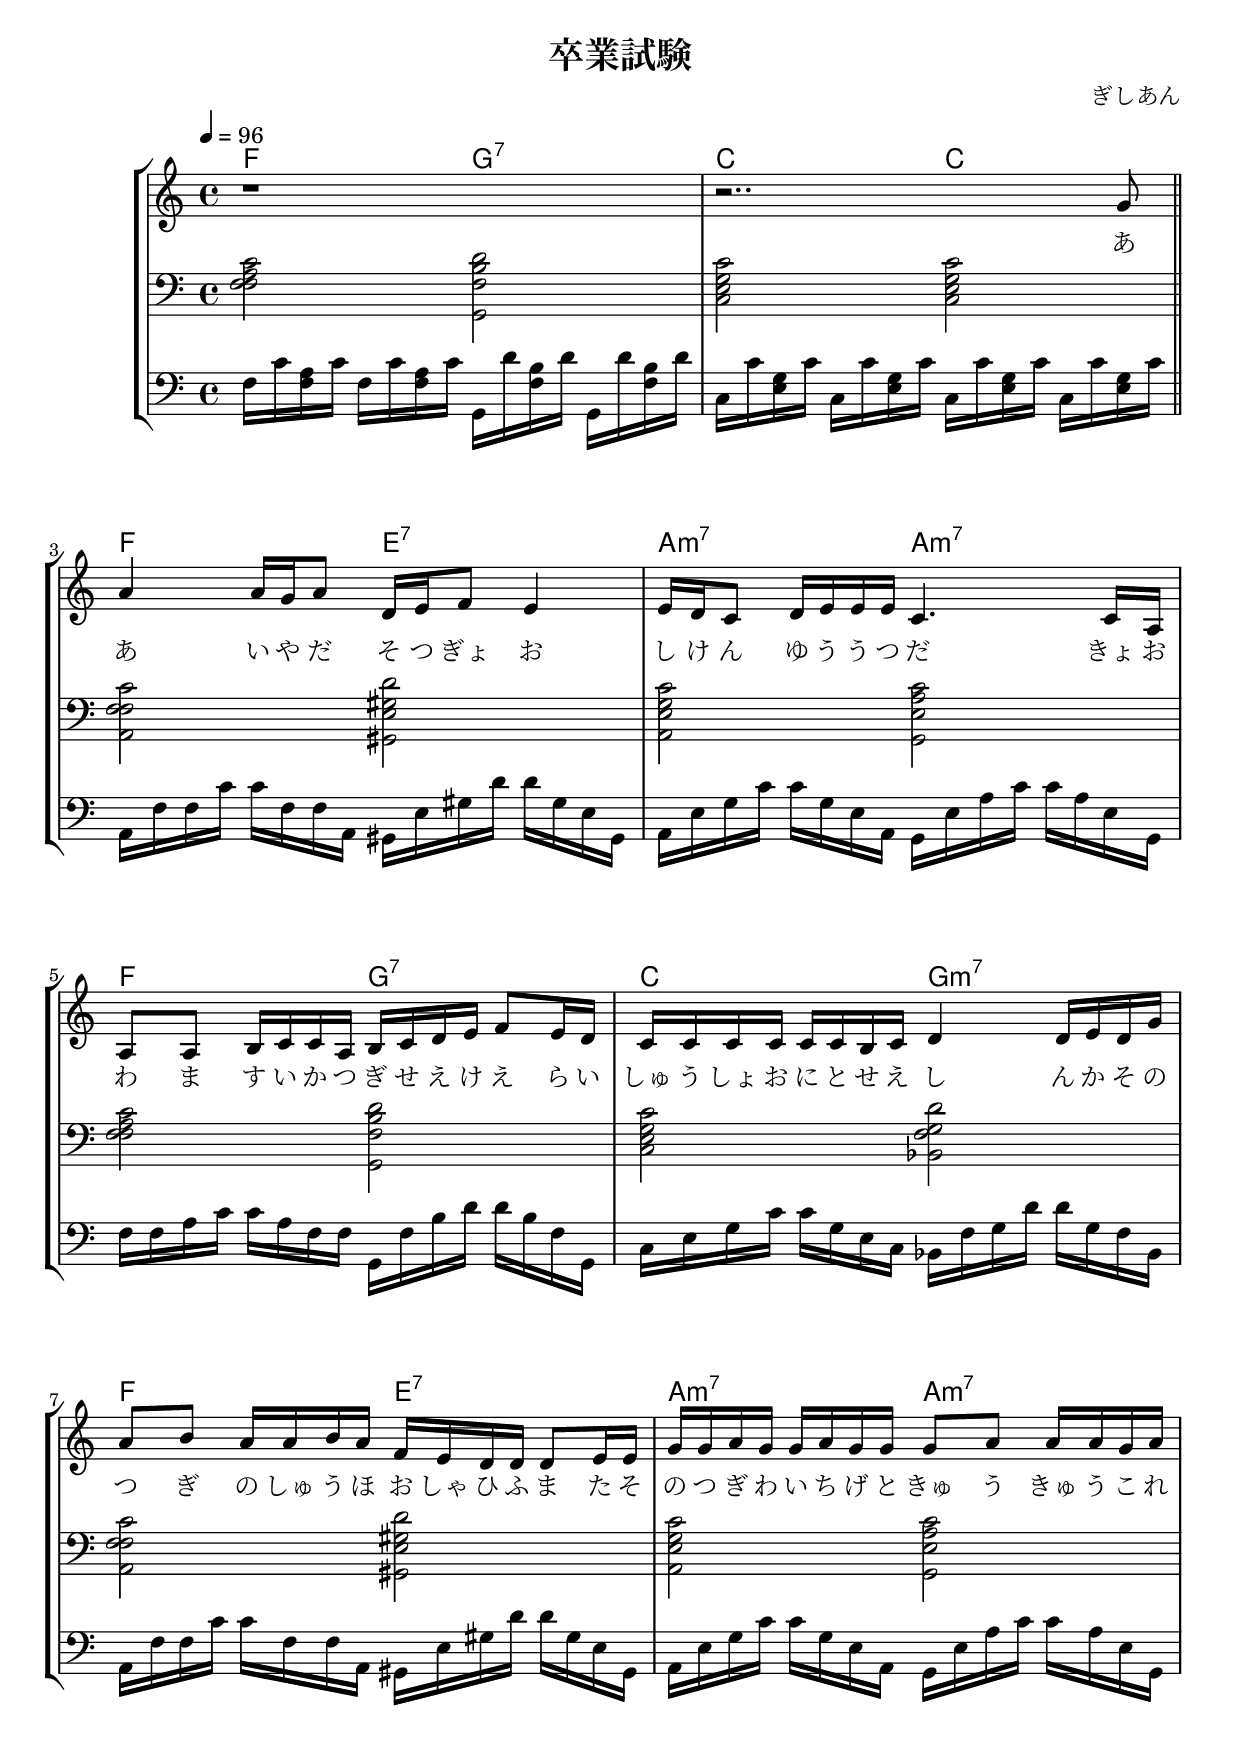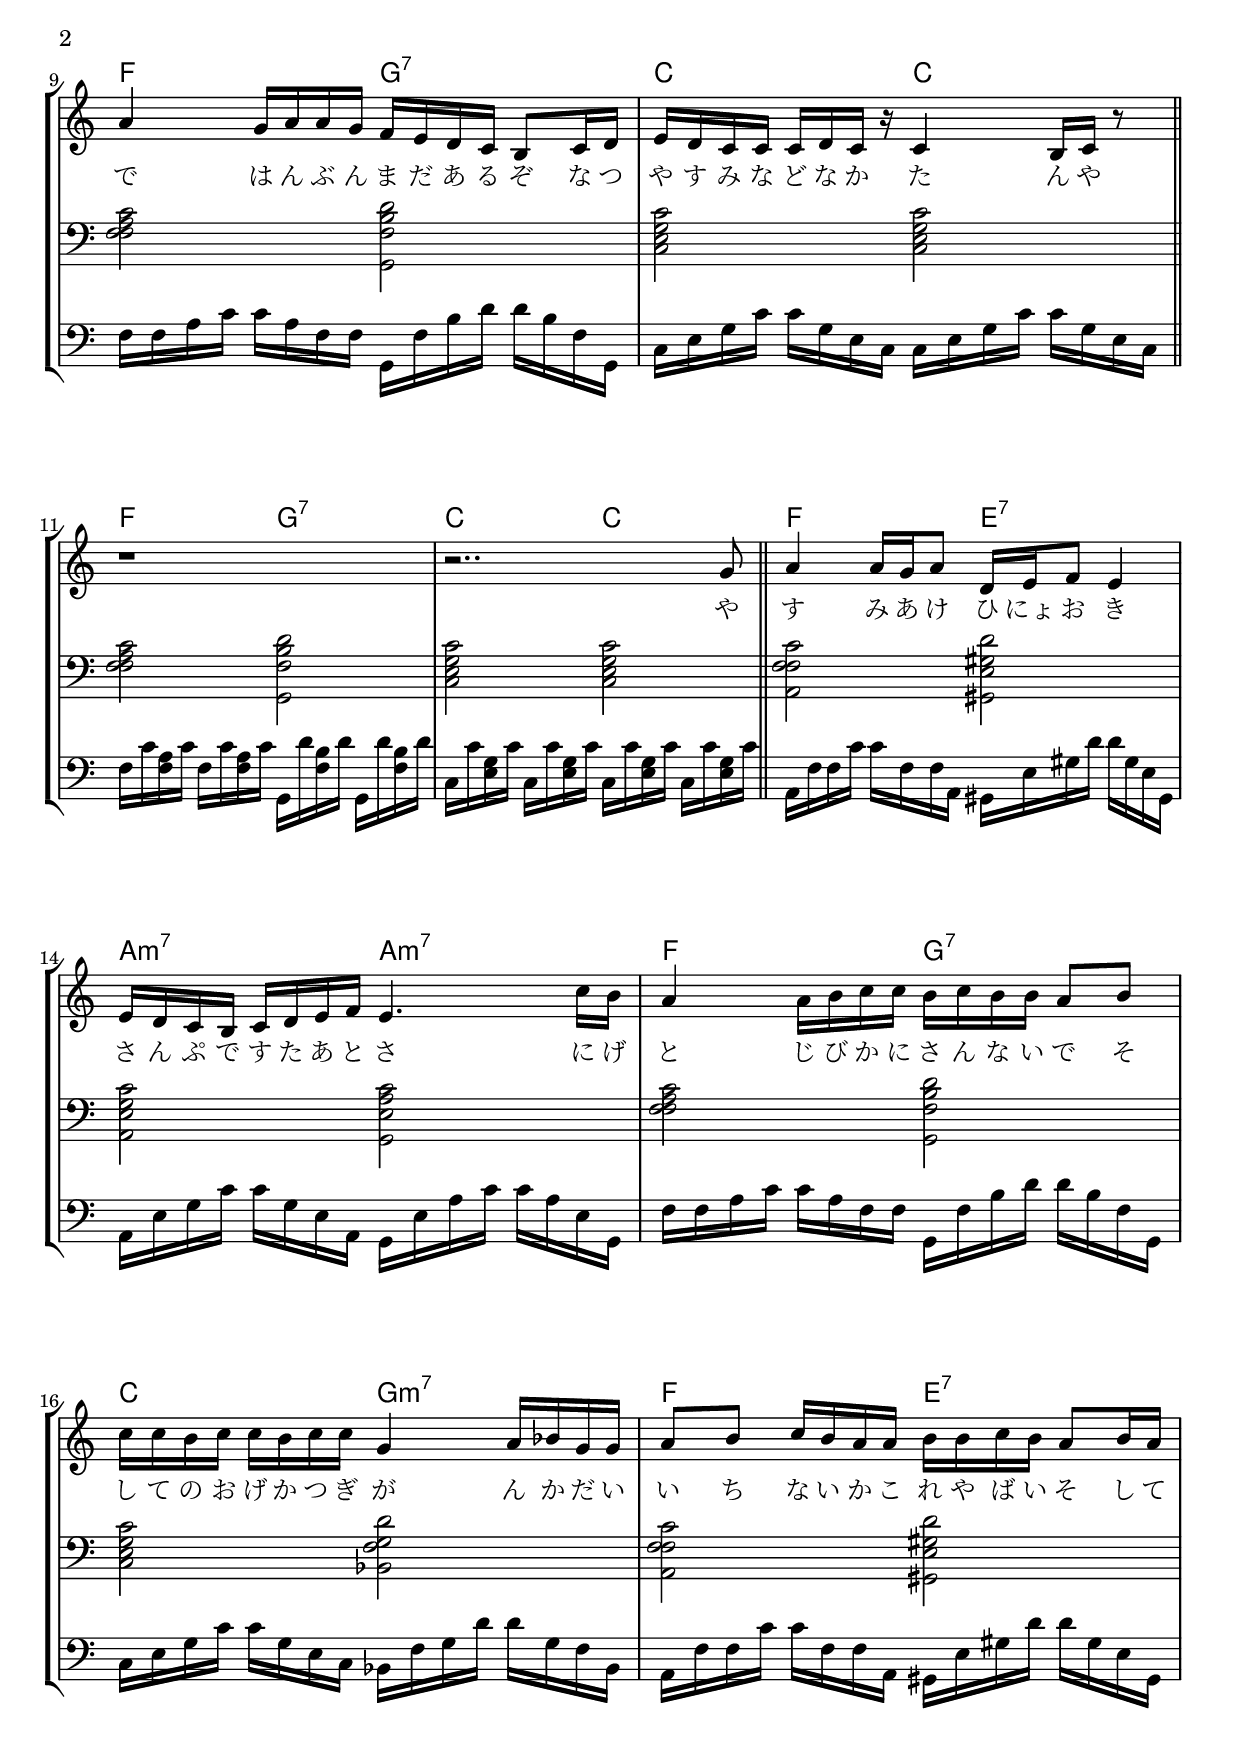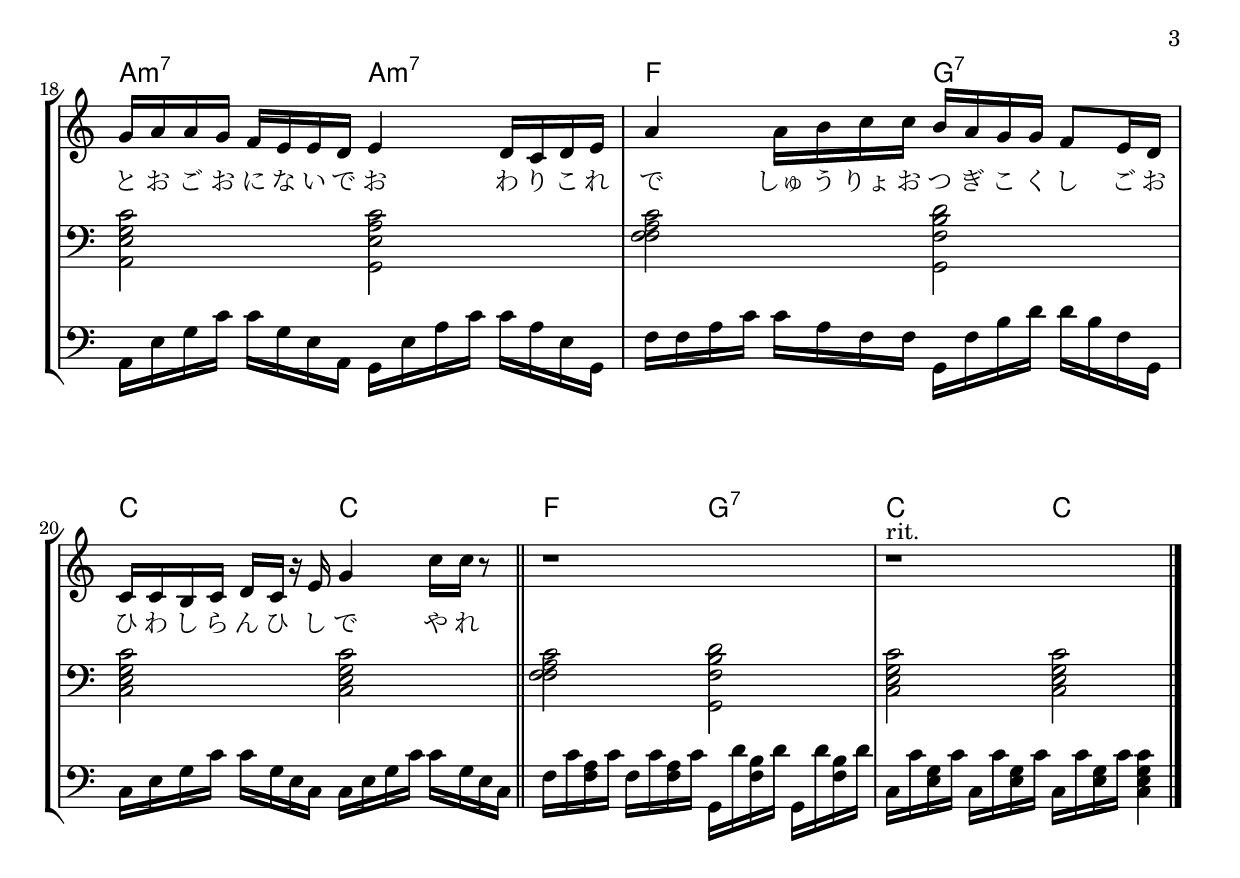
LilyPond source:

\version "2.12.1"

\header {
	title = \markup {卒業試験}
	composer = \markup \center-column {ぎしあん}
}

harmony = \chordmode {
	f2 g:7 c c 

	f e:7 a:min7 a:min7 f g:7 c g:min7 f e:7 a:min7 a:min7 f g:7 c c 

	f g:7 c c 

	f e:7 a:min7 a:min7 f g:7 c g:min7 f e:7 a:min7 a:min7 f g:7 c c 

	f g:7 c c 
}

melody = {
	\key c \major
	\tempo 4 = 96
	r1 | r2.. 
	\set Staff.midiInstrument = #"mmi0.34"
	g'8 
	a'4  a'16  g'16  a'8  d'16  e'16  f'8  e'4 
	e'16  d'16  c'8  d'16  e'16  e'16  e'16  c'4.  c'16  a16 
	a8  a8  b16  c'16  c'16  a16  b16  c'16  d'16  e'16  f'8  e'16  d'16 
	c'16  c'16  c'16  c'16  c'16  c'16  b16  c'16  d'4  d'16  e'16  d'16  g'16 
	a'8  b'8  a'16  a'16  b'16  a'16  f'16  e'16  d'16  d'16  d'8  e'16  e'16 
	g'16  g'16  a'16  g'16  g'16  a'16  g'16  g'16  g'8  a'8  a'16  a'16  g'16  a'16 
	a'4  g'16  a'16  a'16  g'16  f'16  e'16  d'16  c'16  b8  c'16  d'16 
	e'16  d'16  c'16  c'16  c'16  d'16  c'16  r16  c'4  b16  c'16  	r8 	r1 | r2.. 
	\set Staff.midiInstrument = #"mmi0.34"
	g'8 
	a'4  a'16  g'16  a'8  d'16  e'16  f'8  e'4 
	e'16  d'16  c'16  b16  c'16  d'16  e'16  f'16  e'4.  c''16  b'16 
	a'4  a'16  b'16  c''16  c''16  b'16  c''16  b'16  b'16  a'8  b'8 
	c''16  c''16  b'16  c''16  c''16  b'16  c''16  c''16  g'4  a'16  bes'16  g'16  g'16 
	a'8  b'8  c''16  b'16  a'16  a'16  b'16  b'16  c''16  b'16  a'8  b'16  a'16 
	g'16  a'16  a'16  g'16  f'16  e'16  e'16  d'16  e'4  d'16  c'16  d'16  e'16 
	a'4  a'16  b'16  c''16  c''16  b'16  a'16  g'16  g'16  f'8  e'16  d'16 
	c'16  c'16  b16  c'16  d'16  c'16  r16  e'16  g'4  c''16  c''16  	r8 	r1 | r1^"rit." \bar "|."
}

words = \lyricmode {
	
	あ  あ  い  や  だ  そ  つ  ぎょ  お  し  け  ん  ゆ  う  う  つ  だ  きょ  お  わ  ま  す  い  か  つ  ぎ  せ  え  け  え  ら  い  しゅ  う  しょ  お  に  と  せ  え  し  ん  か  そ  の  つ  ぎ  の  しゅ  う  ほ  お  しゃ  ひ  ふ  ま  た  そ  の  つ  ぎ  わ  い  ち  げ  と  きゅ  う  きゅ  う  こ  れ  で  は  ん  ぶ  ん  ま  だ  あ  る  ぞ  な  つ  や  す  み  な  ど  な  か  た  ん  や  
	
	や  す  み  あ  け  ひ  にょ  お  き  さ  ん  ぷ  で  す  た  あ  と  さ  に  げ  と  じ  び  か  に  さ  ん  な  い  で  そ  し  て  の  お  げ  か  つ  ぎ  が  ん  か  だ  い  い  ち  な  い  か  こ  れ  や  ば  い  そ  し  て  と  お  ご  お  に  な  い  で  お  わ  り  こ  れ  で  しゅ  う  りょ  お  つ  ぎ  こ  く  し  ご  お  ひ  わ  し  ら  ん  ひ  し  で  や  れ  
	
}

tempochange = {
	\tempo 4 = 96
	r1 | r1 \bar "||"
	\tempo 4 = 96
	r1 | r1 | r1 | r1 | r1 | r1 | r1 | r1 \bar "||"
	\tempo 4 = 96
	r1 | r1 \bar "||"
	\tempo 4 = 96
	r1 | r1 | r1 | r1 | r1 | r1 | r1 | r1 \bar "||"
	\tempo 4 = 96
	r1 | \tempo 4 = 72 r2 \tempo 4 = 64 r2 \bar "|."
}

mainacc = {
	\clef bass
	\set Staff.midiInstrument = #"Acoustic grand"
	\key c \major
	\tempo 4 = 96
	<f f a c'>2
	<g, f b d'>2
	<c e g c'>2
	<c e g c'>2
	\bar "||"

	\set Staff.midiInstrument = #"Acoustic grand"
	<a, f f c'>2
	<gis, e gis d'>2
	<a, e g c'>2
	<g, e a c'>2
	<f f a c'>2
	<g, f b d'>2
	<c e g c'>2
	<bes, f g d'>2
	<a, f f c'>2
	<gis, e gis d'>2
	<a, e g c'>2
	<g, e a c'>2
	<f f a c'>2
	<g, f b d'>2
	<c e g c'>2
	<c e g c'>2
	\bar "||"

	\set Staff.midiInstrument = #"Acoustic grand"
	<f f a c'>2
	<g, f b d'>2
	<c e g c'>2
	<c e g c'>2
	\bar "||"

	\set Staff.midiInstrument = #"Acoustic grand"
	<a, f f c'>2
	<gis, e gis d'>2
	<a, e g c'>2
	<g, e a c'>2
	<f f a c'>2
	<g, f b d'>2
	<c e g c'>2
	<bes, f g d'>2
	<a, f f c'>2
	<gis, e gis d'>2
	<a, e g c'>2
	<g, e a c'>2
	<f f a c'>2
	<g, f b d'>2
	<c e g c'>2
	<c e g c'>2
	\bar "||"

	\set Staff.midiInstrument = #"Acoustic grand"
	<f f a c'>2
	<g, f b d'>2
	<c e g c'>2
	<c e g c'>2
	\bar "|."
}

subacc = {
	\clef bass
	\set Staff.midiInstrument = #"FX 5 (brightness)"
	\key c \major
	\tempo 4 = 96
	f16 c' <f a> c' f c' <f a> c'
	g,16 d' <f b> d' g, d' <f b> d'
	c16 c' <e g> c' c c' <e g> c'
	c16 c' <e g> c' c c' <e g> c'
	\bar "||"

	\set Staff.midiInstrument = #"FX 5 (brightness)"
	a,16 f f c' c' f f a,
	gis,16 e gis d' d' gis e gis,
	a,16 e g c' c' g e a,
	g,16 e a c' c' a e g,
	f16 f a c' c' a f f
	g,16 f b d' d' b f g,
	c16 e g c' c' g e c
	bes,16 f g d' d' g f bes,
	a,16 f f c' c' f f a,
	gis,16 e gis d' d' gis e gis,
	a,16 e g c' c' g e a,
	g,16 e a c' c' a e g,
	f16 f a c' c' a f f
	g,16 f b d' d' b f g,
	c16 e g c' c' g e c
	c16 e g c' c' g e c
	\bar "||"

	\set Staff.midiInstrument = #"FX 5 (brightness)"
	f16 c' <f a> c' f c' <f a> c'
	g,16 d' <f b> d' g, d' <f b> d'
	c16 c' <e g> c' c c' <e g> c'
	c16 c' <e g> c' c c' <e g> c'
	\bar "||"

	\set Staff.midiInstrument = #"FX 5 (brightness)"
	a,16 f f c' c' f f a,
	gis,16 e gis d' d' gis e gis,
	a,16 e g c' c' g e a,
	g,16 e a c' c' a e g,
	f16 f a c' c' a f f
	g,16 f b d' d' b f g,
	c16 e g c' c' g e c
	bes,16 f g d' d' g f bes,
	a,16 f f c' c' f f a,
	gis,16 e gis d' d' gis e gis,
	a,16 e g c' c' g e a,
	g,16 e a c' c' a e g,
	f16 f a c' c' a f f
	g,16 f b d' d' b f g,
	c16 e g c' c' g e c
	c16 e g c' c' g e c
	\bar "||"

	\set Staff.midiInstrument = #"FX 5 (brightness)"
	f16 c' <f a> c' f c' <f a> c'
	g,16 d' <f b> d' g, d' <f b> d'
	c16 c' <e g> c' c c' <e g> c'
	c16 c' <e g> c' <c e g c'>4
	\bar "|."
}

percA = {
	\drummode {
	r2 r8 hho4.  |r2 r8 hho4.  \bar "||"
	r2 hho2  |r2 hho2  |r2 hho2  |r2 hho2  |r2 hho2  |r2 hho2  |r2 hho2  |r2 hho2  \bar "||"
	r2 r8 hho4.  |r2 r8 hho4.  \bar "||"
	r4 hh8. hh4 r16 hh4  |hh4 hh8 hh4. hh4  |hh4 hh8. hh4 r16 hh4  |hh4 hh8 hh4. hh4  |r4 hh8. hh4 r16 hh4  |hh4 hh8 hh4. hh4  |hh4 hh8. hh4 r16 hh4  |hh4 hh8 hh4. hh4  \bar "||"
	r2 r8 hho4.  |r2 r8 hho4.  \bar "|."
	}
}

percB = {
	\drummode {
	r8 hh8 hh8 hh8 hh4. hh8  |r16 hh4 hh4 hh4 r16 hh8  \bar "||"
	r8 hh16 hh16 hh8 hh16 hh8. hh16 hh16 hh8 hh16 hh16  |hh8 hh16 hh16 hh8 hh16 hh8. hh16 hh16 hh8 hh8  |hh8 hh16 hh16 hh8 hh16 hh8. hh16 hh16 hh8 hh16 hh16  |hh8 hh16 hh16 hh8 hh16 hh8. hh16 hh16 hh8 hh8  |r8 hh16 hh16 hh8 hh16 hh8. hh16 hh16 hh8 hh16 hh16  |hh8 hh16 hh16 hh8 hh16 hh8. hh16 hh16 hh8 hh8  |hh8 hh16 hh16 hh8 hh16 hh8. hh16 hh16 hh8 hh16 hh16  |hh8 hh16 hh16 hh8 hh16 hh8 hh4. r16  \bar "||"
	r8 hh8 hh8 hh8 hh4. hh8  |r16 hh4 hh4 hh4 r16 hh8  \bar "||"
	r8 hhp4 hhp4 hhp4 hhp8  |r8 hhp2 hhp4 hhp8  |r8 hhp4 hhp4 hhp4 hhp8  |r8 hhp2 hhp4 hhp8  |r8 hhp4 hhp4 hhp4 hhp8  |r8 hhp2 hhp4 hhp8  |r8 hhp4 hhp4 hhp4 hhp8  |r8 hhp2 hhp4.  \bar "||"
	r8 hh8 hh8 hh8 hh4. hh8  |r16 hh4 hh4 hh4 r16 hh8  \bar "|."
	}
}

percC = {
	\drummode {
	r16 hhp4 hhp8 hhp8 hhp4. hhp16  |r8 hhp8 hhp8 hhp8 hhp4 r16 hhp8.  \bar "||"
	r4 sn2 sn4  |r4 sn2 sn4  |r4 sn2 sn4  |r4 sn2 sn4  |r4 sn2 sn4  |r4 sn2 sn4  |r4 sn2 sn4  |r4 sn4. sn16 sn8 sn16 sn16 sn16  \bar "||"
	r16 hhp4 hhp8 hhp8 hhp4. hhp16  |r8 hhp8 hhp8 hhp8 hhp4 r16 hhp8.  \bar "||"
	r4 sn2 sn8. sn16  |r4 sn2 sn8. sn16  |r4 sn2 sn8. sn16  |r4 sn2 sn8. sn16  |r4 sn2 sn8. sn16  |r4 sn2 sn8. sn16  |r4 sn2 sn8. sn16  |r4 sn2 sn8 sn16 sn16  \bar "||"
	r16 hhp4 hhp8 hhp8 hhp4. hhp16  |r8 hhp8 hhp8 hhp8 hhp4 r16 hhp8.  \bar "|."
	}
}

percD = {
	\drummode {
	r8. sn2 r16 sn4  |r8. sn2 r16 sn4  \bar "||"
	bd8 bd4 bd4 r16 bd8. bd8  |bd8 bd4 bd4 r16 bd8. bd8  |bd8 bd4 bd4 r16 bd8. bd8  |bd8 bd4 bd4 r16 bd8. bd8  |bd8 bd4 bd4 r16 bd8. bd8  |bd8 bd4 bd4 r16 bd8. bd8  |bd8 bd4 bd4 r16 bd8. bd8  |bd4. bd8. bd4. r16  \bar "||"
	r8. sn2 r16 sn4  |r8. sn2 r16 sn4  \bar "||"
	bd4. r16 bd8. bd4 bd8  |bd8 bd4 r16 bd8. bd4 bd8  |bd4. r16 bd8. bd4 bd8  |bd8 bd4 r16 bd8. bd4 bd8  |bd4. r16 bd8. bd4 bd8  |bd8 bd4 r16 bd8. bd4 bd8  |bd4. r16 bd8. bd4 bd8  |bd8 bd4 r16 bd8. bd4 bd8  \bar "||"
	r8. sn2 r16 sn4  |r8. sn2 r16 sn4  \bar "|."
	}
}

percE = {
	\drummode {
	bd4. bd8 bd2  |bd4. bd8 bd4 bd4  \bar "||"
	cymc1  |r1 |r1 |r1 |cymc1  |r1 |r1 |r2. cymc4  \bar "||"
	bd4. bd8 bd2  |bd4. bd8 bd4 bd4  \bar "||"
	r1  |r4. r16 hho2 r16  |r1  |r4. r16 hho2 r16  |r1  |r4. r16 hho2 r16  |r1  |r4. r16 hho2 r16  \bar "||"
	bd4. bd8 bd2  |bd4. bd8 bd4 bd4  \bar "|."
	}
}

percF = {
	\drummode {
	cymc1  |cymc1  \bar "||"
	r1 | r1 | r1 | r1 | r1 | r1 | r1 | r1 \bar "||"
	cymc1  |cymc1  \bar "||"
	cymc1  |r1 |r1 |r1 |cymc1  |r1 |r1 |r1 \bar "||"
	cymc1  |cymc1  \bar "|."
	}
}

percG = {
	\drummode {
	r1 |r4. r16 tommh2 r16  \bar "||"
	r1 | r1 | r1 | r1 | r1 | r1 | r1 | r1 \bar "||"
	r1 |r4. r16 tommh2 r16  \bar "||"
	r1 | r1 | r1 | r1 | r1 | r1 | r1 | r1 \bar "||"
	r1 |r4. r16 tommh2 r16  \bar "|."
	}
}

percH = {
	\drummode {
	r1 |r2. r8 toml8  \bar "||"
	r1 | r1 | r1 | r1 | r1 | r1 | r1 | r1 \bar "||"
	r1 |r2. r8 toml8  \bar "||"
	r1 | r1 | r1 | r1 | r1 | r1 | r1 | r1 \bar "||"
	r1 |r2. r8 toml8  \bar "|."
	}
}

\score {
	<<
		\new StaffGroup <<
			\new ChordNames {\harmony}
			\new Voice = "melody" {\melody}
			\new Lyrics \lyricsto "melody" \words
			\new Staff = "mainacc" {\mainacc}
			\new Staff = "subacc" {\subacc}
		>>
	>>
	\layout { }
}
